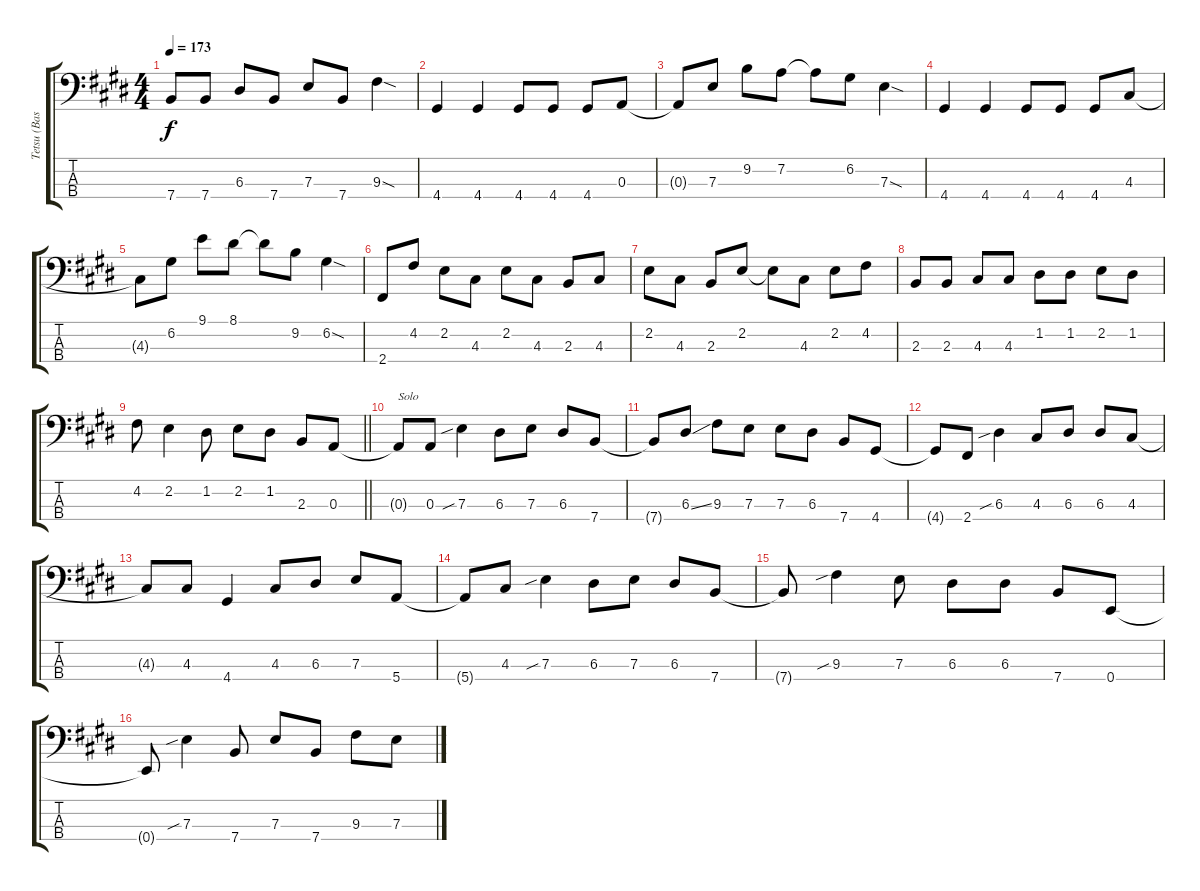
\track ("Tetsu (Bass)" "Tetsu (Bas") {instrument electricbasspick}
\staff {score tabs}
\tuning (G2 D2 A1 E1) {hide}
\ts (4 4)
\tempo 173
\clef f4
\ks e
7.4{t}.8{dy f} 7.4.8 6.3.8 7.4.8 7.3.8 7.4.8 9.3{sod}.4 |
4.4.4 4.4.4 4.4.8 4.4.8 4.4.8 0.3.8 |
0.3{t}.8 7.3.8 9.2.8 7.2.8 7.2{t}.8 6.2.8 7.3{sod}.4 |
4.4.4 4.4.4 4.4.8 4.4.8 4.4.8 4.3.8 |
4.3{t}.8 6.2.8 9.1.8 8.1.8 8.1{t}.8 9.2.8 6.2{sod}.4 |
2.4.8 4.2.8 2.2.8 4.3.8 2.2.8 4.3.8 2.3.8 4.3.8 |
2.2.8 4.3.8 2.3.8 2.2.8 2.2{t}.8 4.3.8 2.2.8 4.2.8 |
2.3.8 2.3.8 4.3.8 4.3.8 1.2.8 1.2.8 2.2.8 1.2.8 |
\barLineRight lightlight
4.2.8 2.2.4 1.2.8 2.2.8 1.2.8 2.3.8 0.3.8 |
0.3{t}.8{txt "Solo"} 0.3.8 7.3{sib}.4 6.3.8 7.3.8 6.3.8 7.4.8 |
7.4{t}.8 6.3{ss}.8 9.3.8 7.3.8 7.3.8 6.3.8 7.4.8 4.4.8 |
4.4{t}.8 2.4.8 6.3{sib}.4 4.3.8 6.3.8 6.3.8 4.3.8 |
4.3{t}.8 4.3.8 4.4.4 4.3.8 6.3.8 7.3.8 5.4.8 |
5.4{t}.8 4.3.8 7.3{sib}.4 6.3.8 7.3.8 6.3.8 7.4.8 |
7.4{t}.8 9.3{sib}.4 7.3.8 6.3.8 6.3.8 7.4.8 0.4.8 |
0.4{t}.8 7.3{sib}.4 7.4.8 7.3.8 7.4.8 9.3.8 7.3.8
